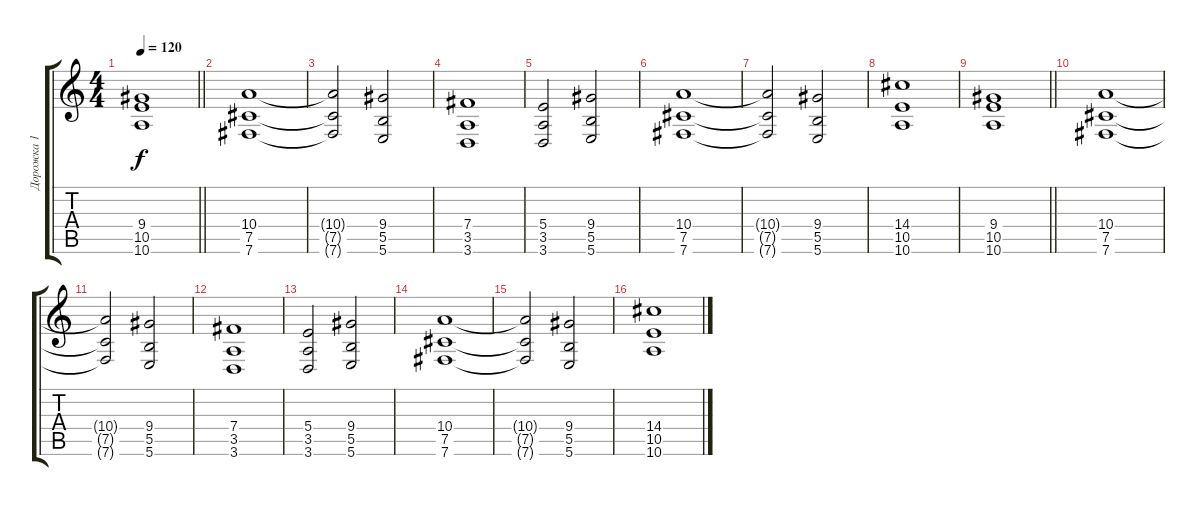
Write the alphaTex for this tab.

\track ("Дорожка 1" "Дорожка 1") {instrument acousticguitarsteel}
\staff {score tabs}
\tuning (Db4 Ab3 E3 B2 Gb2 B1) {hide}
\ts (4 4)
\tempo 120
\clef g2
\barLineRight lightlight
\ks c
(9.4 10.5 10.6).1{dy f} |
(10.4 7.5 7.6).1{instrument distortionguitar} |
(10.4{t} 7.5{t} 7.6{t}).2 (9.4 5.5 5.6).2 |
(7.4 3.5 3.6).1 |
(5.4 3.5 3.6).2 (9.4 5.5 5.6).2 |
(10.4 7.5 7.6).1{instrument distortionguitar} |
(10.4{t} 7.5{t} 7.6{t}).2 (9.4 5.5 5.6).2 |
(14.4 10.5 10.6).1 |
\barLineRight lightlight
(9.4 10.5 10.6).1 |
(10.4 7.5 7.6).1{instrument distortionguitar} |
(10.4{t} 7.5{t} 7.6{t}).2 (9.4 5.5 5.6).2 |
(7.4 3.5 3.6).1 |
(5.4 3.5 3.6).2 (9.4 5.5 5.6).2 |
(10.4 7.5 7.6).1{instrument distortionguitar} |
(10.4{t} 7.5{t} 7.6{t}).2 (9.4 5.5 5.6).2 |
(14.4 10.5 10.6).1
